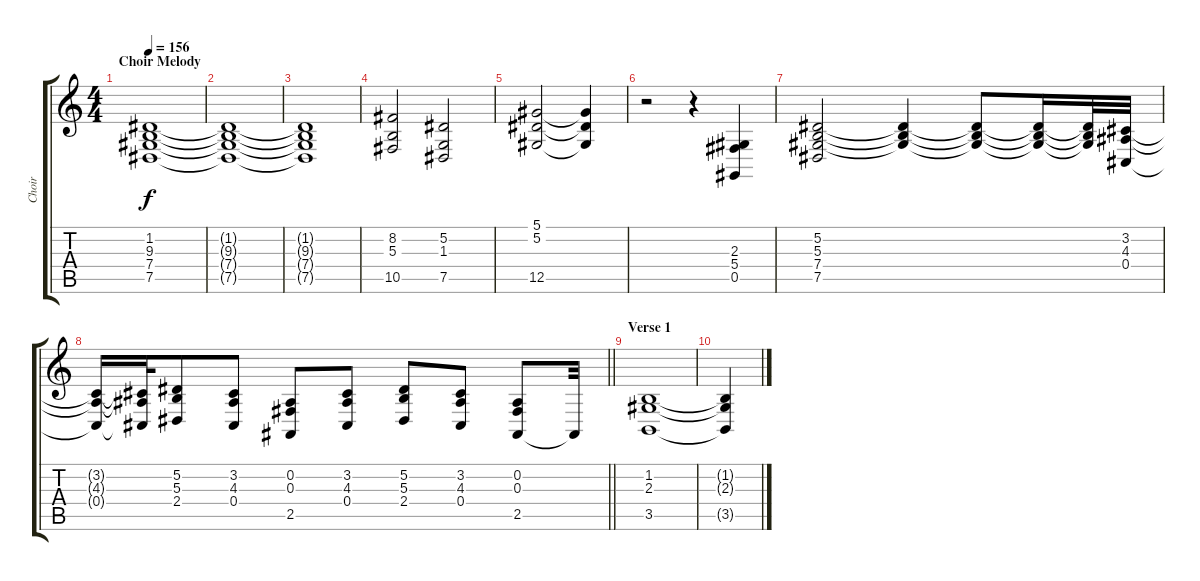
\track ("Choir" "Choir") {instrument pad4choir}
\staff {score tabs}
\tuning (Eb4 Bb3 Gb3 Db3 Ab2 Eb2) {hide}
\ts (4 4)
\section ("" "Choir Melody")
\tempo 156
\clef g2
\ks c
(1.2 9.3 7.4 7.5).1{dy f} |
(1.2{t} 9.3{t} 7.4{t} 7.5{t}).1 |
(1.2{t} 9.3{t} 7.4{t} 7.5{t}).1 |
(8.2 5.3 10.5).2 (5.2 1.3 7.5).2 |
(5.1 5.2 12.5).2 (5.1{t} 5.2{t} 12.5{t}).4 |
r.2 r.4 (2.3 5.4 0.5).4 |
(5.2 5.3 7.4 7.5).2 (5.2{t} 5.3{t} 7.4{t}).4 (5.2{t} 5.3{t} 7.4{t}).8 (5.2{t} 5.3{t} 7.4{t}).16 (5.2{t} 5.3{t} 7.4{t}).32 (3.2 4.3 0.4).32 |
\barLineRight lightlight
(3.2{t} 4.3{t} 0.4{t}).16 (3.2{t} 4.3{t} 0.4{t}).32 (5.2 5.3 2.4).8 (3.2 4.3 0.4).8 (0.2 0.3 2.5).8 (3.2 4.3 0.4).8 (5.2 5.3 2.4).8 (3.2 4.3 0.4).8 (0.2 0.3 2.5).8 2.5{t}.32 |
\section ("" "Verse 1")
(1.2 2.3 3.5).1{volume 0} |
(1.2{t} 2.3{t} 3.5{t}).4
